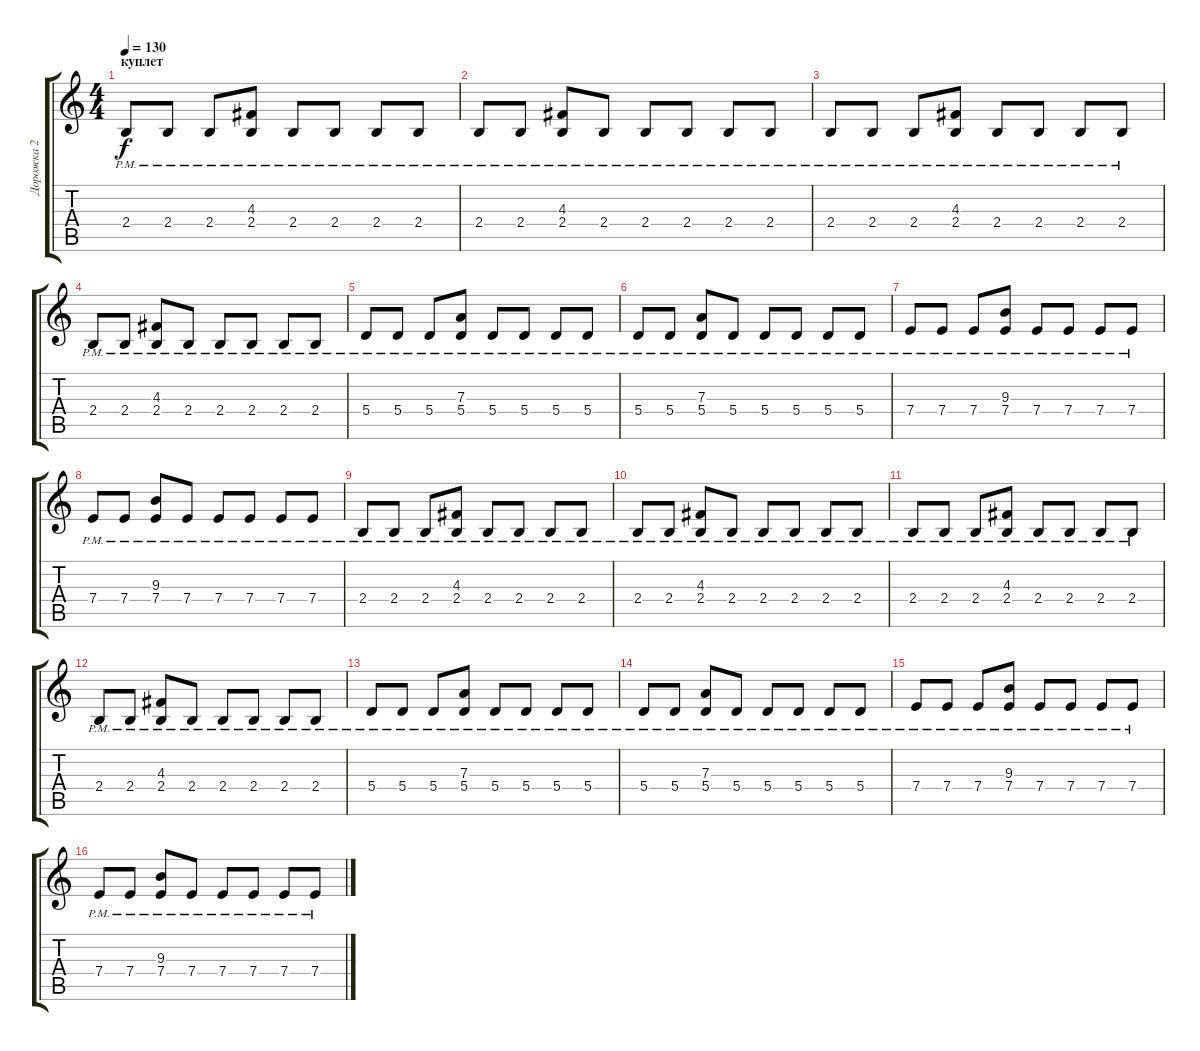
\track ("Дорожка 2" "Дорожка 2") {instrument distortionguitar}
\staff {score tabs}
\tuning (B3 Gb3 D3 A2 E2 B1) {hide}
\ts (4 4)
\section ("" "куплет")
\tempo 130
\clef g2
\ks c
2.4{pm}.8{dy f instrument electricguitarmuted} 2.4{pm}.8 2.4{pm}.8 (4.3 2.4{pm}).8 2.4{pm}.8 2.4{pm}.8 2.4{pm}.8 2.4{pm}.8 |
2.4{pm}.8 2.4{pm}.8 (4.3 2.4{pm}).8 2.4{pm}.8 2.4{pm}.8 2.4{pm}.8 2.4{pm}.8 2.4{pm}.8 |
2.4{pm}.8 2.4{pm}.8 2.4{pm}.8 (4.3 2.4{pm}).8 2.4{pm}.8 2.4{pm}.8 2.4{pm}.8 2.4{pm}.8 |
2.4{pm}.8 2.4{pm}.8 (4.3 2.4{pm}).8 2.4{pm}.8 2.4{pm}.8 2.4{pm}.8 2.4{pm}.8 2.4{pm}.8 |
5.4{pm}.8 5.4{pm}.8 5.4{pm}.8 (7.3 5.4{pm}).8 5.4{pm}.8 5.4{pm}.8 5.4{pm}.8 5.4{pm}.8 |
5.4{pm}.8 5.4{pm}.8 (7.3 5.4{pm}).8 5.4{pm}.8 5.4{pm}.8 5.4{pm}.8 5.4{pm}.8 5.4{pm}.8 |
7.4{pm}.8 7.4{pm}.8 7.4{pm}.8 (9.3 7.4{pm}).8 7.4{pm}.8 7.4{pm}.8 7.4{pm}.8 7.4{pm}.8 |
7.4{pm}.8 7.4{pm}.8 (9.3 7.4{pm}).8 7.4{pm}.8 7.4{pm}.8 7.4{pm}.8 7.4{pm}.8 7.4{pm}.8 |
2.4{pm}.8 2.4{pm}.8 2.4{pm}.8 (4.3 2.4{pm}).8 2.4{pm}.8 2.4{pm}.8 2.4{pm}.8 2.4{pm}.8 |
2.4{pm}.8 2.4{pm}.8 (4.3 2.4{pm}).8 2.4{pm}.8 2.4{pm}.8 2.4{pm}.8 2.4{pm}.8 2.4{pm}.8 |
2.4{pm}.8{instrument electricguitarmuted} 2.4{pm}.8 2.4{pm}.8 (4.3 2.4{pm}).8 2.4{pm}.8 2.4{pm}.8 2.4{pm}.8 2.4{pm}.8 |
2.4{pm}.8 2.4{pm}.8 (4.3 2.4{pm}).8 2.4{pm}.8 2.4{pm}.8 2.4{pm}.8 2.4{pm}.8 2.4{pm}.8 |
5.4{pm}.8 5.4{pm}.8 5.4{pm}.8 (7.3 5.4{pm}).8 5.4{pm}.8 5.4{pm}.8 5.4{pm}.8 5.4{pm}.8 |
5.4{pm}.8 5.4{pm}.8 (7.3 5.4{pm}).8 5.4{pm}.8 5.4{pm}.8 5.4{pm}.8 5.4{pm}.8 5.4{pm}.8 |
7.4{pm}.8 7.4{pm}.8 7.4{pm}.8 (9.3 7.4{pm}).8 7.4{pm}.8 7.4{pm}.8 7.4{pm}.8 7.4{pm}.8 |
7.4{pm}.8 7.4{pm}.8 (9.3 7.4{pm}).8 7.4{pm}.8 7.4{pm}.8 7.4{pm}.8 7.4{pm}.8 7.4{pm}.8
